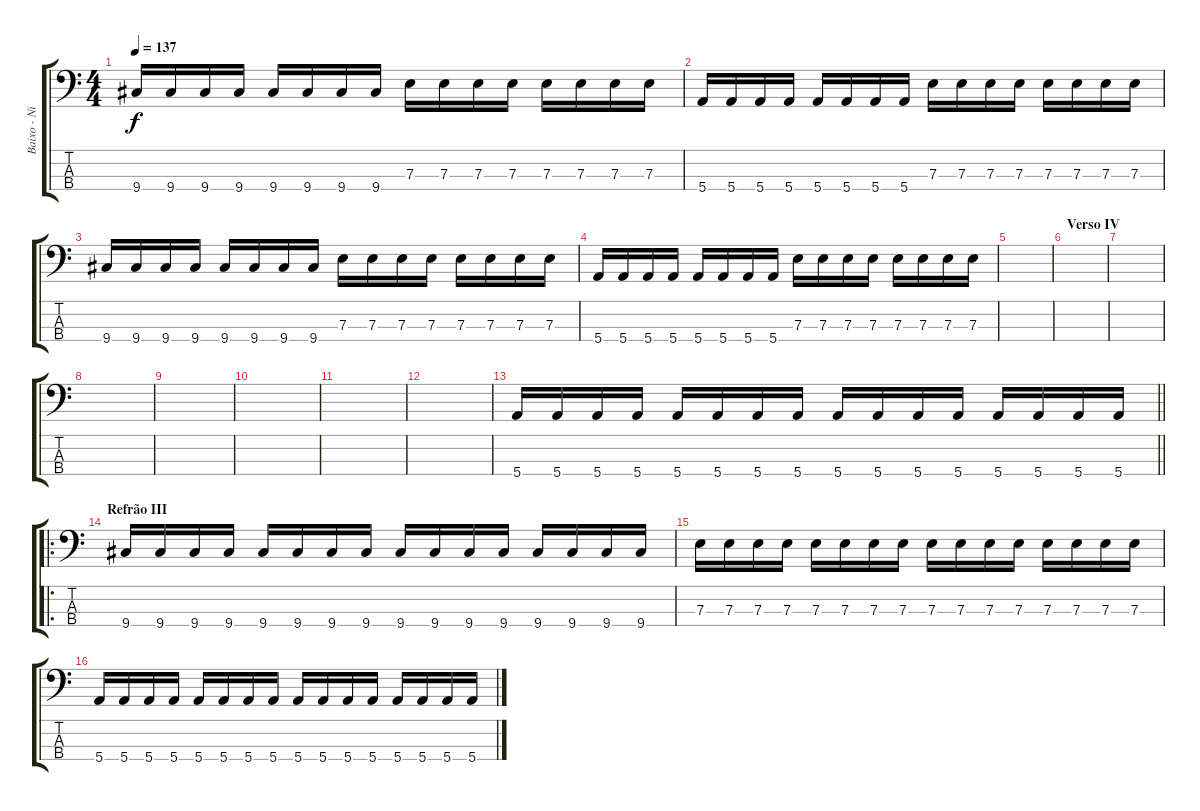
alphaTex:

\track ("Baixo - Nikola" "Baixo - Ni") {instrument electricbasspick}
\staff {score tabs}
\tuning (G2 D2 A1 E1) {hide}
\ts (4 4)
\tempo 137
\clef f4
\ks c
9.4.16{dy f} 9.4.16 9.4.16 9.4.16 9.4.16 9.4.16 9.4.16 9.4.16 7.3.16 7.3.16 7.3.16 7.3.16 7.3.16 7.3.16 7.3.16 7.3.16 |
5.4.16 5.4.16 5.4.16 5.4.16 5.4.16 5.4.16 5.4.16 5.4.16 7.3.16 7.3.16 7.3.16 7.3.16 7.3.16 7.3.16 7.3.16 7.3.16 |
9.4.16 9.4.16 9.4.16 9.4.16 9.4.16 9.4.16 9.4.16 9.4.16 7.3.16 7.3.16 7.3.16 7.3.16 7.3.16 7.3.16 7.3.16 7.3.16 |
5.4.16 5.4.16 5.4.16 5.4.16 5.4.16 5.4.16 5.4.16 5.4.16 7.3.16 7.3.16 7.3.16 7.3.16 7.3.16 7.3.16 7.3.16 7.3.16 |
|
\section ("" "Verso IV")
|
|
|
|
|
|
|
\barLineRight lightlight
5.4.16 5.4.16 5.4.16 5.4.16 5.4.16 5.4.16 5.4.16 5.4.16 5.4.16 5.4.16 5.4.16 5.4.16 5.4.16 5.4.16 5.4.16 5.4.16 |
\ro
\section ("" "Refrão III")
9.4.16 9.4.16 9.4.16 9.4.16 9.4.16 9.4.16 9.4.16 9.4.16 9.4.16 9.4.16 9.4.16 9.4.16 9.4.16 9.4.16 9.4.16 9.4.16 |
7.3.16 7.3.16 7.3.16 7.3.16 7.3.16 7.3.16 7.3.16 7.3.16 7.3.16 7.3.16 7.3.16 7.3.16 7.3.16 7.3.16 7.3.16 7.3.16 |
5.4.16 5.4.16 5.4.16 5.4.16 5.4.16 5.4.16 5.4.16 5.4.16 5.4.16 5.4.16 5.4.16 5.4.16 5.4.16 5.4.16 5.4.16 5.4.16
